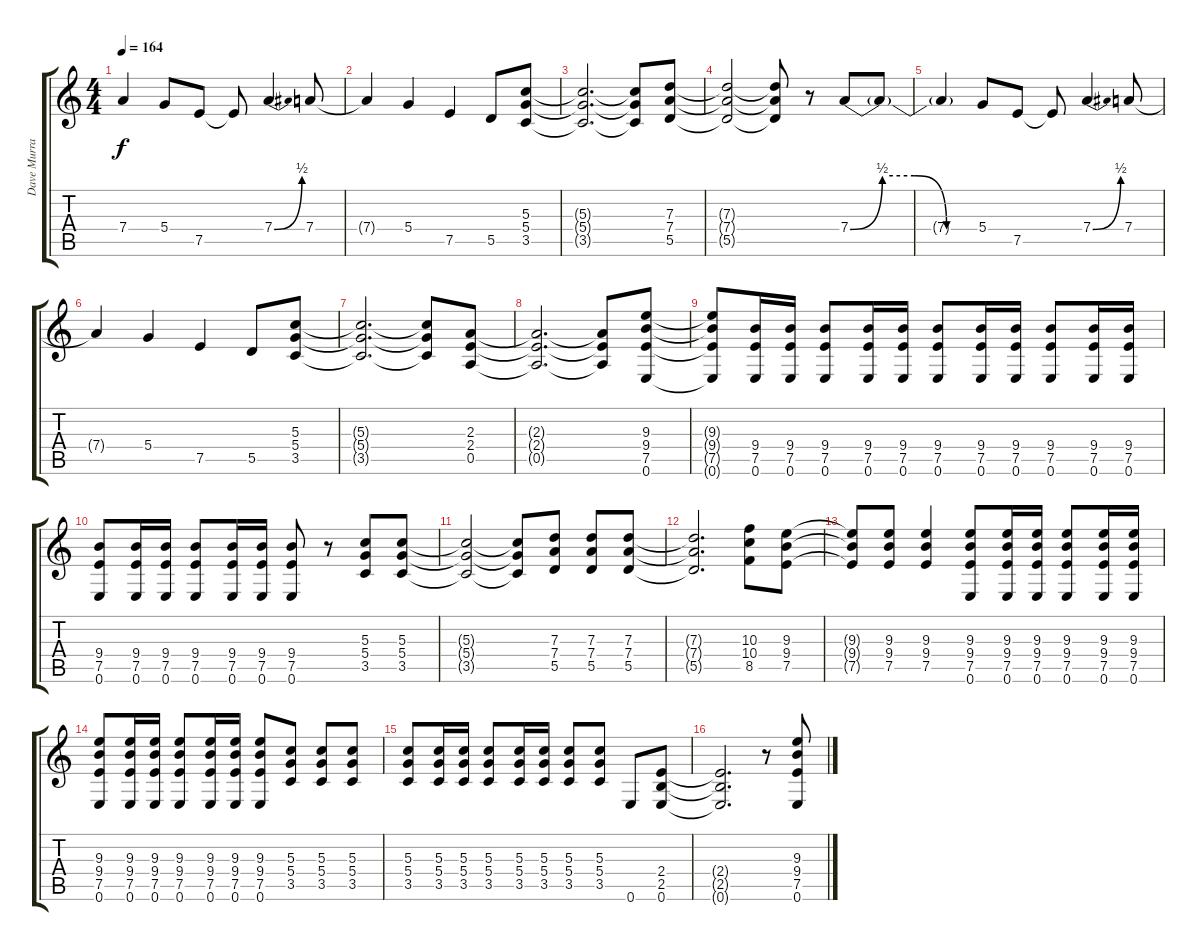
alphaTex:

\track ("Dave Murray (Guitar 2)" "Dave Murra") {instrument distortionguitar}
\staff {score tabs}
\tuning (E4 B3 G3 D3 A2 E2) {hide}
\ts (4 4)
\tempo 164
\clef g2
\ks c
7.4{t}.4{dy f} 5.4.8 7.5.8 7.5{t}.8 7.4{be (bend 0 0 60 2)}.4 7.4.8 |
7.4{t}.4 5.4.4 7.5.4 5.5.8 (5.3 5.4 3.5).8 |
(5.3{t} 5.4{t} 3.5{t}).2{d} (5.3{t} 5.4{t} 3.5{t}).8 (7.3 7.4 5.5).8 |
(7.3{t} 7.4{t} 5.5{t}).2 (7.3{t} 7.4{t} 5.5{t}).8 r.8 7.4{be (custom 0 0 15 2 30 2 45 0 60 0)}.8 7.4{t}.8 |
7.4{t}.4 5.4.8 7.5.8 7.5{t}.8 7.4{be (bend 0 0 60 2)}.4 7.4.8 |
7.4{t}.4 5.4.4 7.5.4 5.5.8 (5.3 5.4 3.5).8 |
(5.3{t} 5.4{t} 3.5{t}).2{d} (5.3{t} 5.4{t} 3.5{t}).8 (2.3 2.4 0.5).8 |
(2.3{t} 2.4{t} 0.5{t}).2{d} (2.3{t} 2.4{t} 0.5{t}).8 (9.3 9.4 7.5 0.6).8 |
(9.3{t} 9.4{t} 7.5{t} 0.6{t}).8 (9.4 7.5 0.6).16 (9.4 7.5 0.6).16 (9.4 7.5 0.6).8 (9.4 7.5 0.6).16 (9.4 7.5 0.6).16 (9.4 7.5 0.6).8 (9.4 7.5 0.6).16 (9.4 7.5 0.6).16 (9.4 7.5 0.6).8 (9.4 7.5 0.6).16 (9.4 7.5 0.6).16 |
(9.4 7.5 0.6).8 (9.4 7.5 0.6).16 (9.4 7.5 0.6).16 (9.4 7.5 0.6).8 (9.4 7.5 0.6).16 (9.4 7.5 0.6).16 (9.4 7.5 0.6).8 r.8 (5.3 5.4 3.5).8 (5.3 5.4 3.5).8 |
(5.3{t} 5.4{t} 3.5{t}).2 (5.3{t} 5.4{t} 3.5{t}).8 (7.3 7.4 5.5).8 (7.3 7.4 5.5).8 (7.3 7.4 5.5).8 |
(7.3{t} 7.4{t} 5.5{t}).2{d} (10.3 10.4 8.5).8 (9.3 9.4 7.5).8 |
(9.3{t} 9.4{t} 7.5{t}).8 (9.3 9.4 7.5).8 (9.3 9.4 7.5).4 (9.3 9.4 7.5 0.6).8 (9.3 9.4 7.5 0.6).16 (9.3 9.4 7.5 0.6).16 (9.3 9.4 7.5 0.6).8 (9.3 9.4 7.5 0.6).16 (9.3 9.4 7.5 0.6).16 |
(9.3 9.4 7.5 0.6).8 (9.3 9.4 7.5 0.6).16 (9.3 9.4 7.5 0.6).16 (9.3 9.4 7.5 0.6).8 (9.3 9.4 7.5 0.6).16 (9.3 9.4 7.5 0.6).16 (9.3 9.4 7.5 0.6).8 (5.3 5.4 3.5).8 (5.3 5.4 3.5).8 (5.3 5.4 3.5).8 |
(5.3 5.4 3.5).8 (5.3 5.4 3.5).16 (5.3 5.4 3.5).16 (5.3 5.4 3.5).8 (5.3 5.4 3.5).16 (5.3 5.4 3.5).16 (5.3 5.4 3.5).8 (5.3 5.4 3.5).8 0.6.8 (2.4 2.5 0.6).8 |
(2.4{t} 2.5{t} 0.6{t}).2{d} r.8 (9.3 9.4 7.5 0.6).8
